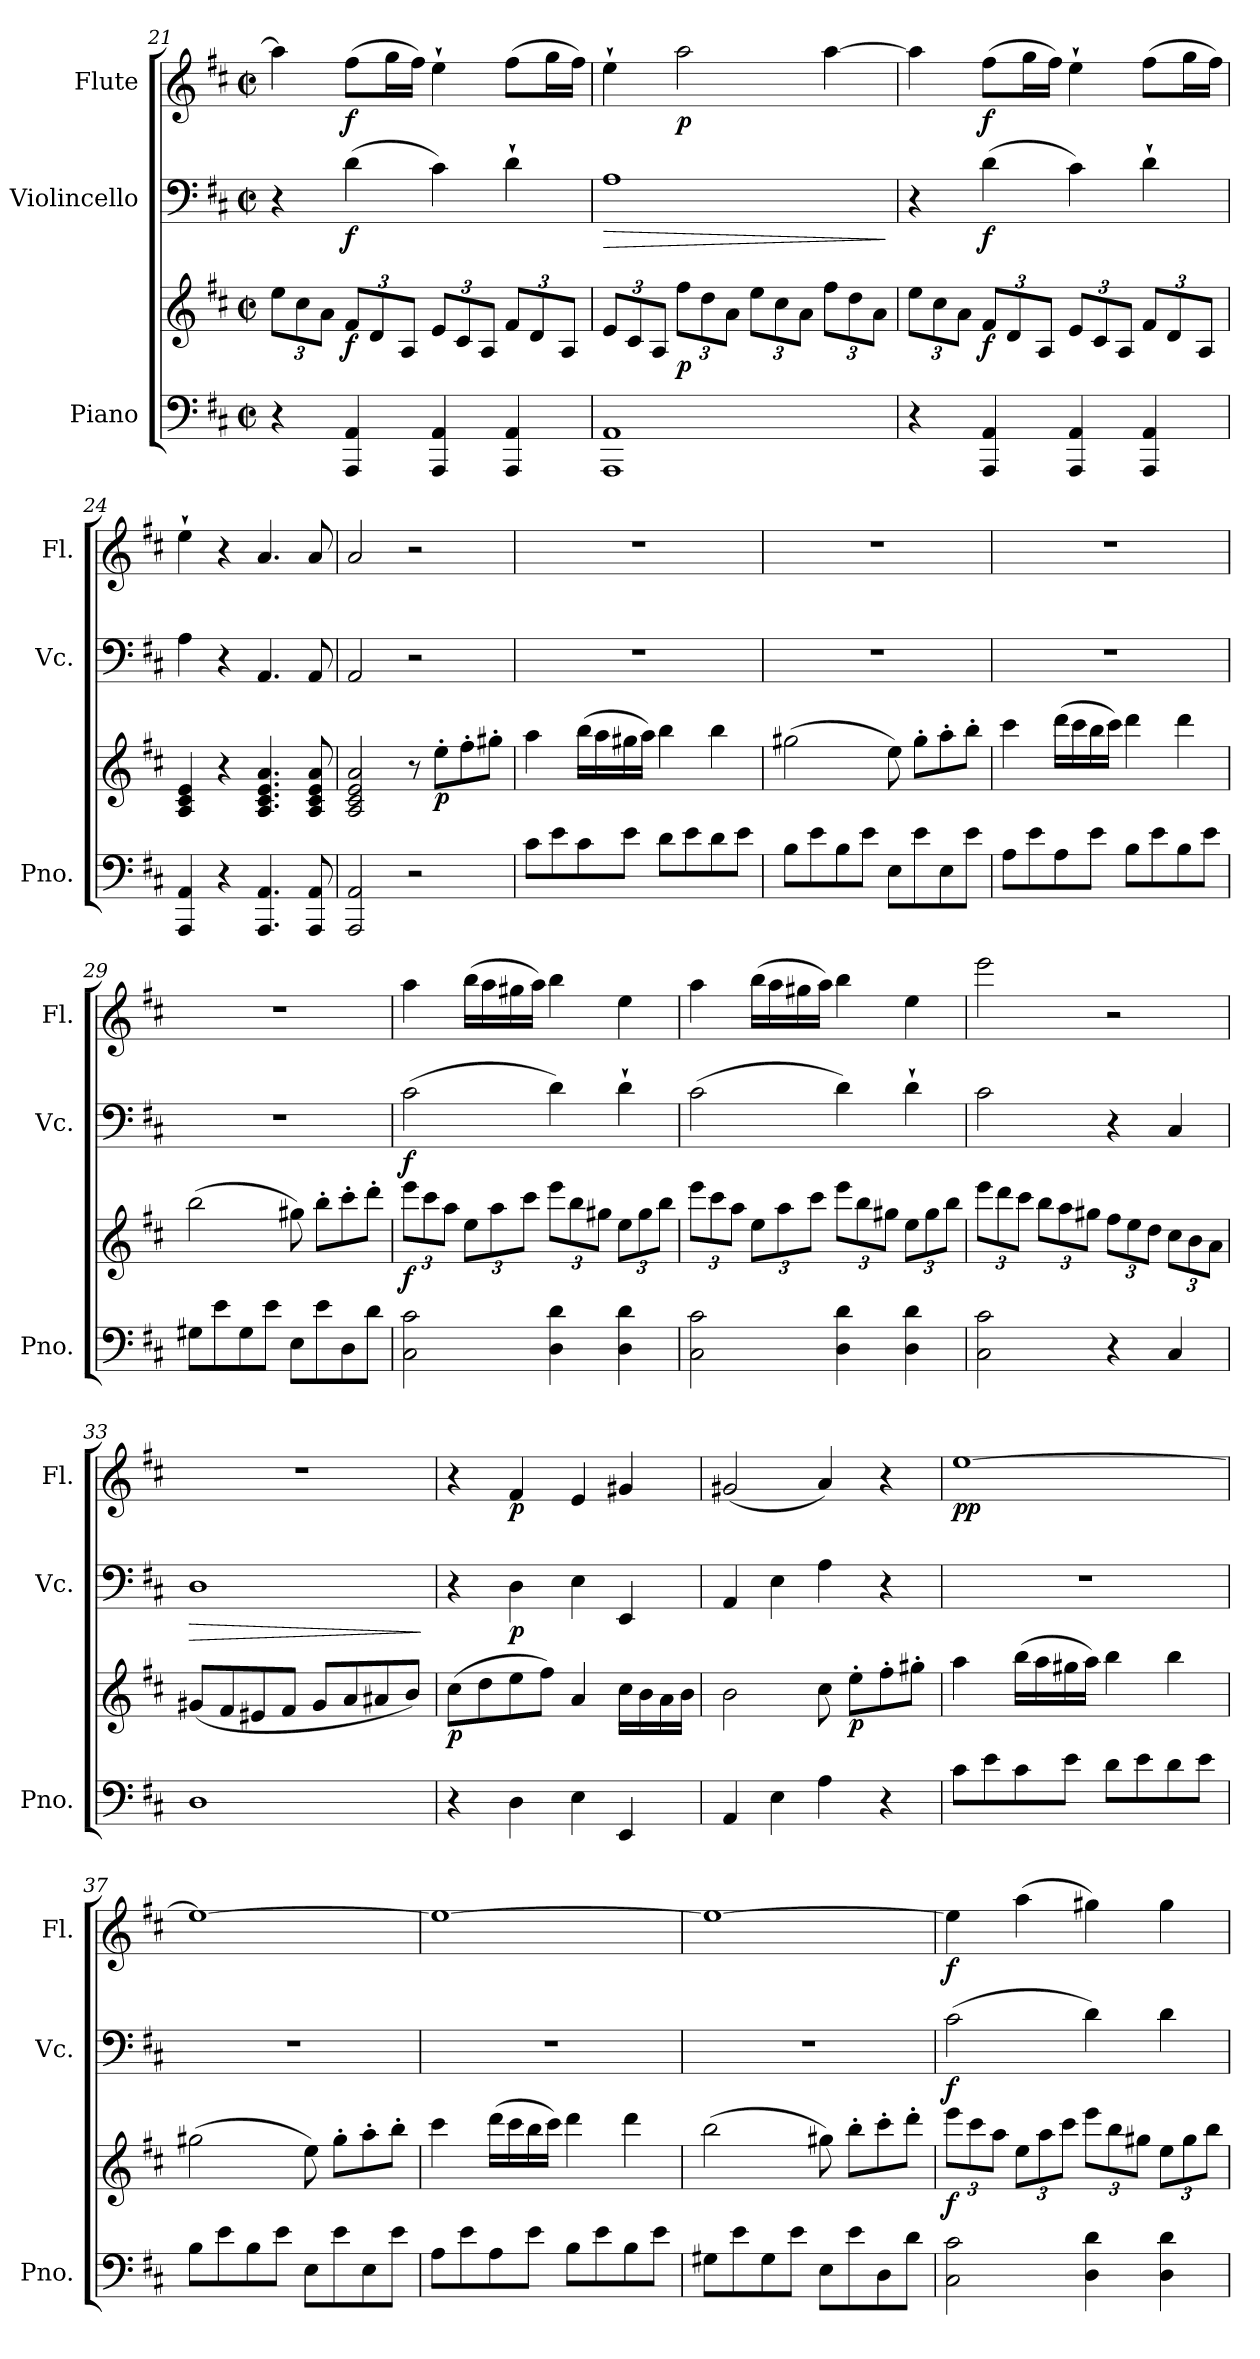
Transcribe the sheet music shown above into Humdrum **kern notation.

**kern	**kern	**dynam	**kern	**dynam	**kern	**dynam
*part3	*part3	*part3	*part2	*part2	*part1	*part1
*staff4	*staff3	*staff3/4	*staff2	*staff2	*staff1	*staff1
*I"Piano	*	*	*I"Violincello	*	*I"Flute	*
*I'Pno.	*	*	*I'Vc.	*	*I'Fl.	*
*clefF4	*clefG2	*	*clefF4	*	*clefG2	*
*k[f#c#]	*k[f#c#]	*	*k[f#c#]	*	*k[f#c#]	*
*M2/2	*M2/2	*	*M2/2	*	*M2/2	*
*met(c|)	*met(c|)	*	*met(c|)	*	*met(c|)	*
*	*Xbrackettup	*	*	*	*	*
=21	=21	=21	=21	=21	=21	=21
4r	12ee\L	.	4r	.	4aa\]	.
.	12cc#\	.	.	.	.	.
.	12a\J	.	.	.	.	.
!	!	!LO:DY:b	!	!LO:DY:b	!	!LO:DY:b
4AAA/ 4AA/	12f#/L	f	(>4d\	f	(>8ff#\L	f
.	12d/	.	.	.	.	.
.	.	.	.	.	16gg\L	.
.	12A/J	.	.	.	.	.
.	.	.	.	.	16ff#\JJ)	.
4AAA/ 4AA/	12e/L	.	4c#\)	.	4ee`\	.
.	12c#/	.	.	.	.	.
.	12A/J	.	.	.	.	.
4AAA/ 4AA/	12f#/L	.	4d`\	.	(>8ff#\L	.
.	12d/	.	.	.	.	.
.	.	.	.	.	16gg\L	.
.	12A/J	.	.	.	.	.
.	.	.	.	.	16ff#\JJ)	.
=22	=22	=22	=22	=22	=22	=22
!	!	!	!	!LO:HP:b	!	!
1AAA 1AA	12e/L	.	1A	>	4ee`\	.
.	12c#/	.	.	.	.	.
.	12A/J	.	.	.	.	.
!	!	!LO:DY:b	!	!	!	!LO:DY:b
.	12ff#\L	p	.	.	2aa\	p
.	12dd\	.	.	.	.	.
.	12a\J	.	.	.	.	.
.	12ee\L	.	.	.	.	.
.	12cc#\	.	.	.	.	.
.	12a\J	.	.	.	.	.
.	12ff#\L	.	.	.	[4aa\	.
.	12dd\	.	.	.	.	.
.	12a\J	.	.	.	.	.
.	.	.	.	]	.	.
=23	=23	=23	=23	=23	=23	=23
4r	12ee\L	.	4r	.	4aa\]	.
.	12cc#\	.	.	.	.	.
.	12a\J	.	.	.	.	.
!	!	!LO:DY:b	!	!LO:DY:b	!	!LO:DY:b
4AAA/ 4AA/	12f#/L	f	(>4d\	f	(>8ff#\L	f
.	12d/	.	.	.	.	.
.	.	.	.	.	16gg\L	.
.	12A/J	.	.	.	.	.
.	.	.	.	.	16ff#\JJ)	.
4AAA/ 4AA/	12e/L	.	4c#\)	.	4ee`\	.
.	12c#/	.	.	.	.	.
.	12A/J	.	.	.	.	.
4AAA/ 4AA/	12f#/L	.	4d`\	.	(>8ff#\L	.
.	12d/	.	.	.	.	.
.	.	.	.	.	16gg\L	.
.	12A/J	.	.	.	.	.
.	.	.	.	.	16ff#\JJ)	.
=24	=24	=24	=24	=24	=24	=24
4AAA/ 4AA/	4A/ 4c#/ 4e/	.	4A\	.	4ee`\	.
4r	4r	.	4r	.	4r	.
4.AAA/ 4.AA/	4.A/ 4.c#/ 4.e/ 4.a/	.	4.AA/	.	4.a/	.
8AAA/ 8AA/	8A/ 8c#/ 8e/ 8a/	.	8AA/	.	8a/	.
=25	=25	=25	=25	=25	=25	=25
2AAA/ 2AA/	2A/ 2c#/ 2e/ 2a/	.	2AA/	.	2a/	.
2r	8r	.	2r	.	2r	.
!	!	!LO:DY:b	!	!	!	!
.	8ee'\L	p	.	.	.	.
.	8ff#'\	.	.	.	.	.
.	8gg#X'\J	.	.	.	.	.
=26	=26	=26	=26	=26	=26	=26
8c#\L	4aa\	.	1r	.	1r	.
8e\	.	.	.	.	.	.
8c#\	(>16bb\LL	.	.	.	.	.
.	16aa\	.	.	.	.	.
8e\J	16gg#X\	.	.	.	.	.
.	16aa\JJ)	.	.	.	.	.
8d\L	4bb\	.	.	.	.	.
8e\	.	.	.	.	.	.
8d\	4bb\	.	.	.	.	.
8e\J	.	.	.	.	.	.
=27	=27	=27	=27	=27	=27	=27
8B\L	(>2gg#X\	.	1r	.	1r	.
8e\	.	.	.	.	.	.
8B\	.	.	.	.	.	.
8e\J	.	.	.	.	.	.
8E\L	8ee\)	.	.	.	.	.
8e\	8gg#'\L	.	.	.	.	.
8E\	8aa'\	.	.	.	.	.
8e\J	8bb'\J	.	.	.	.	.
=28	=28	=28	=28	=28	=28	=28
8A\L	4ccc#\	.	1r	.	1r	.
8e\	.	.	.	.	.	.
8A\	(>16ddd\LL	.	.	.	.	.
.	16ccc#\	.	.	.	.	.
8e\J	16bb\	.	.	.	.	.
.	16ccc#\JJ)	.	.	.	.	.
8B\L	4ddd\	.	.	.	.	.
8e\	.	.	.	.	.	.
8B\	4ddd\	.	.	.	.	.
8e\J	.	.	.	.	.	.
=29	=29	=29	=29	=29	=29	=29
8G#X\L	(>2bb\	.	1r	.	1r	.
8e\	.	.	.	.	.	.
8G#\	.	.	.	.	.	.
8e\J	.	.	.	.	.	.
8E\L	8gg#X\)	.	.	.	.	.
8e\	8bb'\L	.	.	.	.	.
8D\	8ccc#'\	.	.	.	.	.
8d\J	8ddd'\J	.	.	.	.	.
=30	=30	=30	=30	=30	=30	=30
!	!	!LO:DY:b	!	!LO:DY:b	!	!
2C#\ 2c#\	12eee\L	f	(>2c#\	f	4aa\	.
.	12ccc#\	.	.	.	.	.
.	12aa\J	.	.	.	.	.
.	12ee\L	.	.	.	(>16bb\LL	.
.	.	.	.	.	16aa\	.
.	12aa\	.	.	.	.	.
.	.	.	.	.	16gg#X\	.
.	12ccc#\J	.	.	.	.	.
.	.	.	.	.	16aa\JJ)	.
4D\ 4d\	12eee\L	.	4d\)	.	4bb\	.
.	12bb\	.	.	.	.	.
.	12gg#X\J	.	.	.	.	.
4D\ 4d\	12ee\L	.	4d`\	.	4ee\	.
.	12gg#\	.	.	.	.	.
.	12bb\J	.	.	.	.	.
=31	=31	=31	=31	=31	=31	=31
2C#\ 2c#\	12eee\L	.	(>2c#\	.	4aa\	.
.	12ccc#\	.	.	.	.	.
.	12aa\J	.	.	.	.	.
.	12ee\L	.	.	.	(>16bb\LL	.
.	.	.	.	.	16aa\	.
.	12aa\	.	.	.	.	.
.	.	.	.	.	16gg#X\	.
.	12ccc#\J	.	.	.	.	.
.	.	.	.	.	16aa\JJ)	.
4D\ 4d\	12eee\L	.	4d\)	.	4bb\	.
.	12bb\	.	.	.	.	.
.	12gg#X\J	.	.	.	.	.
4D\ 4d\	12ee\L	.	4d`\	.	4ee\	.
.	12gg#\	.	.	.	.	.
.	12bb\J	.	.	.	.	.
=32	=32	=32	=32	=32	=32	=32
2C#\ 2c#\	12eee\L	.	2c#\	.	2eee\	.
.	12ddd\	.	.	.	.	.
.	12ccc#\J	.	.	.	.	.
.	12bb\L	.	.	.	.	.
.	12aa\	.	.	.	.	.
.	12gg#X\J	.	.	.	.	.
4r	12ff#\L	.	4r	.	2r	.
.	12ee\	.	.	.	.	.
.	12dd\J	.	.	.	.	.
4C#/	12cc#\L	.	4C#/	.	.	.
.	12b\	.	.	.	.	.
.	12a\J	.	.	.	.	.
=33	=33	=33	=33	=33	=33	=33
!	!	!	!	!LO:HP:b	!	!
1D	(<8g#X/L	.	1D	>	1r	.
.	8f#/	.	.	.	.	.
.	8e#X/	.	.	.	.	.
.	8f#/J	.	.	.	.	.
.	8g#/L	.	.	.	.	.
.	8a/	.	.	.	.	.
.	8a#X/	.	.	.	.	.
.	8b/J)	.	.	.	.	.
.	.	.	.	]	.	.
=34	=34	=34	=34	=34	=34	=34
!	!	!LO:DY:b	!	!	!	!
4r	(>8cc#\L	p	4r	.	4r	.
.	8dd\	.	.	.	.	.
!	!	!	!	!LO:DY:b	!	!LO:DY:b
4D\	8ee\	.	4D\	p	4f#/	p
.	8ff#\J)	.	.	.	.	.
4E\	4a/	.	4E\	.	4e/	.
4EE/	16cc#\LL	.	4EE/	.	4g#X/	.
.	16b\	.	.	.	.	.
.	16a\	.	.	.	.	.
.	16b\JJ	.	.	.	.	.
=35	=35	=35	=35	=35	=35	=35
4AA/	2b\	.	4AA/	.	(<2g#X/	.
4E\	.	.	4E\	.	.	.
4A\	8cc#\	.	4A\	.	4a/)	.
!	!	!LO:DY:b	!	!	!	!
.	8ee'\L	p	.	.	.	.
4r	8ff#'\	.	4r	.	4r	.
.	8gg#X'\J	.	.	.	.	.
=36	=36	=36	=36	=36	=36	=36
!	!	!	!	!	!	!LO:DY:b
8c#\L	4aa\	.	1r	.	[1ee	pp
8e\	.	.	.	.	.	.
8c#\	(>16bb\LL	.	.	.	.	.
.	16aa\	.	.	.	.	.
8e\J	16gg#X\	.	.	.	.	.
.	16aa\JJ)	.	.	.	.	.
8d\L	4bb\	.	.	.	.	.
8e\	.	.	.	.	.	.
8d\	4bb\	.	.	.	.	.
8e\J	.	.	.	.	.	.
=37	=37	=37	=37	=37	=37	=37
8B\L	(>2gg#X\	.	1r	.	1ee_	.
8e\	.	.	.	.	.	.
8B\	.	.	.	.	.	.
8e\J	.	.	.	.	.	.
8E\L	8ee\)	.	.	.	.	.
8e\	8gg#'\L	.	.	.	.	.
8E\	8aa'\	.	.	.	.	.
8e\J	8bb'\J	.	.	.	.	.
=38	=38	=38	=38	=38	=38	=38
8A\L	4ccc#\	.	1r	.	1ee_	.
8e\	.	.	.	.	.	.
8A\	(>16ddd\LL	.	.	.	.	.
.	16ccc#\	.	.	.	.	.
8e\J	16bb\	.	.	.	.	.
.	16ccc#\JJ)	.	.	.	.	.
8B\L	4ddd\	.	.	.	.	.
8e\	.	.	.	.	.	.
8B\	4ddd\	.	.	.	.	.
8e\J	.	.	.	.	.	.
=39	=39	=39	=39	=39	=39	=39
8G#X\L	(>2bb\	.	1r	.	1ee_	.
8e\	.	.	.	.	.	.
8G#\	.	.	.	.	.	.
8e\J	.	.	.	.	.	.
8E\L	8gg#X\)	.	.	.	.	.
8e\	8bb'\L	.	.	.	.	.
8D\	8ccc#'\	.	.	.	.	.
8d\J	8ddd'\J	.	.	.	.	.
=40	=40	=40	=40	=40	=40	=40
!	!	!LO:DY:b	!	!LO:DY:b	!	!LO:DY:b
2C#\ 2c#\	12eee\L	f	(>2c#\	f	4ee\]	f
.	12ccc#\	.	.	.	.	.
.	12aa\J	.	.	.	.	.
.	12ee\L	.	.	.	(>4aa\	.
.	12aa\	.	.	.	.	.
.	12ccc#\J	.	.	.	.	.
4D\ 4d\	12eee\L	.	4d\)	.	4gg#X\)	.
.	12bb\	.	.	.	.	.
.	12gg#X\J	.	.	.	.	.
4D\ 4d\	12ee\L	.	4d\	.	4gg#\	.
.	12gg#\	.	.	.	.	.
.	12bb\J	.	.	.	.	.
=	=	=	=	=	=	=
*-	*-	*-	*-	*-	*-	*-
